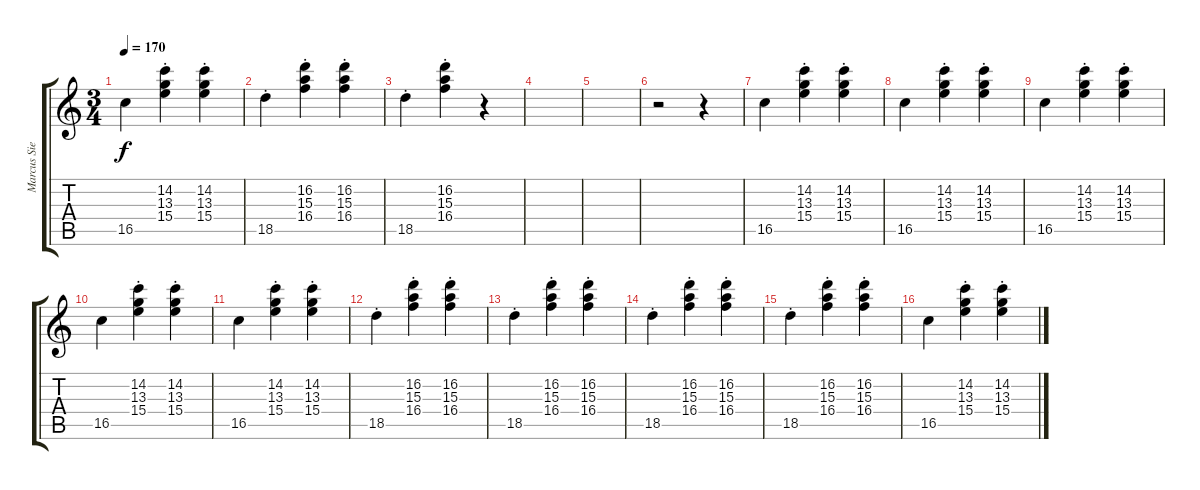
\track ("Marcus Siepen" "Marcus Sie") {instrument distortionguitar}
\staff {score tabs}
\tuning (Eb4 Bb3 Gb3 Db3 Ab2 Eb2) {hide}
\ts (3 4)
\tempo 170
\clef g2
\ks c
16.5.4{dy f} (14.2{st} 13.3{st} 15.4{st}).4 (14.2{st} 13.3{st} 15.4{st}).4 |
18.5{st}.4 (16.2{st} 15.3{st} 16.4{st}).4 (16.2{st} 15.3{st} 16.4{st}).4 |
18.5{st}.4 (16.2{st} 15.3{st} 16.4{st}).4 r.4 |
|
|
r.2 r.4 |
16.5.4 (14.2{st} 13.3{st} 15.4{st}).4 (14.2{st} 13.3{st} 15.4{st}).4 |
16.5.4 (14.2{st} 13.3{st} 15.4{st}).4 (14.2{st} 13.3{st} 15.4{st}).4 |
16.5.4 (14.2{st} 13.3{st} 15.4{st}).4 (14.2{st} 13.3{st} 15.4{st}).4 |
16.5.4 (14.2{st} 13.3{st} 15.4{st}).4 (14.2{st} 13.3{st} 15.4{st}).4 |
16.5.4 (14.2{st} 13.3{st} 15.4{st}).4 (14.2{st} 13.3{st} 15.4{st}).4 |
18.5{st}.4 (16.2{st} 15.3{st} 16.4{st}).4 (16.2{st} 15.3{st} 16.4{st}).4 |
18.5{st}.4 (16.2{st} 15.3{st} 16.4{st}).4 (16.2{st} 15.3{st} 16.4{st}).4 |
18.5{st}.4 (16.2{st} 15.3{st} 16.4{st}).4 (16.2{st} 15.3{st} 16.4{st}).4 |
18.5{st}.4 (16.2{st} 15.3{st} 16.4{st}).4 (16.2{st} 15.3{st} 16.4{st}).4 |
16.5.4 (14.2{st} 13.3{st} 15.4{st}).4 (14.2{st} 13.3{st} 15.4{st}).4
